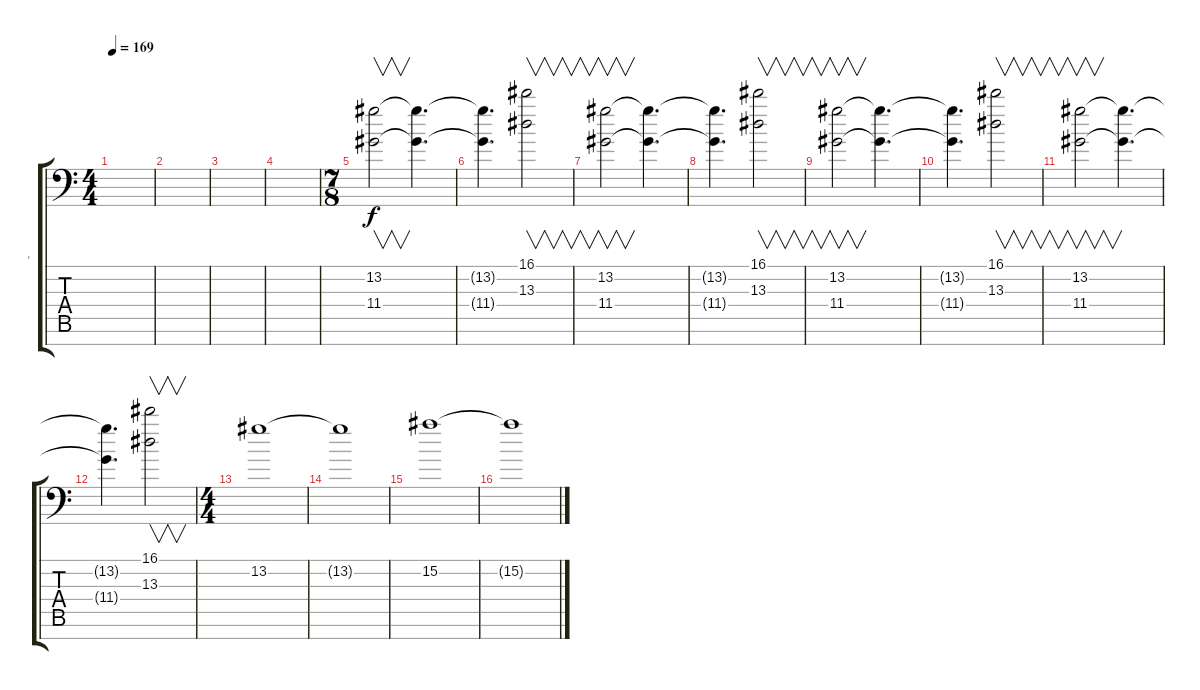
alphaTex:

\track ("-" "-") {instrument distortionguitar}
\staff {score tabs}
\tuning (B3 G3 D3 A2 E2 B1 E1) {hide}
\ts (4 4)
\tempo 169
\clef f4
\ks c
|
|
|
|
\ts (7 8)
(13.2 11.4).2{v} (13.2{t} 11.4{t}).4{d} |
(13.2{t} 11.4{t}).4{d} (16.1 13.3).2{v} |
(13.2 11.4).2{v} (13.2{t} 11.4{t}).4{d} |
(13.2{t} 11.4{t}).4{d} (16.1 13.3).2{v} |
(13.2 11.4).2{v} (13.2{t} 11.4{t}).4{d} |
(13.2{t} 11.4{t}).4{d} (16.1 13.3).2{v} |
(13.2 11.4).2{v} (13.2{t} 11.4{t}).4{d} |
(13.2{t} 11.4{t}).4{d} (16.1 13.3).2{v} |
\ts (4 4)
13.2.1{volume 5 instrument pad4choir} |
13.2{t}.1 |
15.2.1 |
15.2{t}.1
